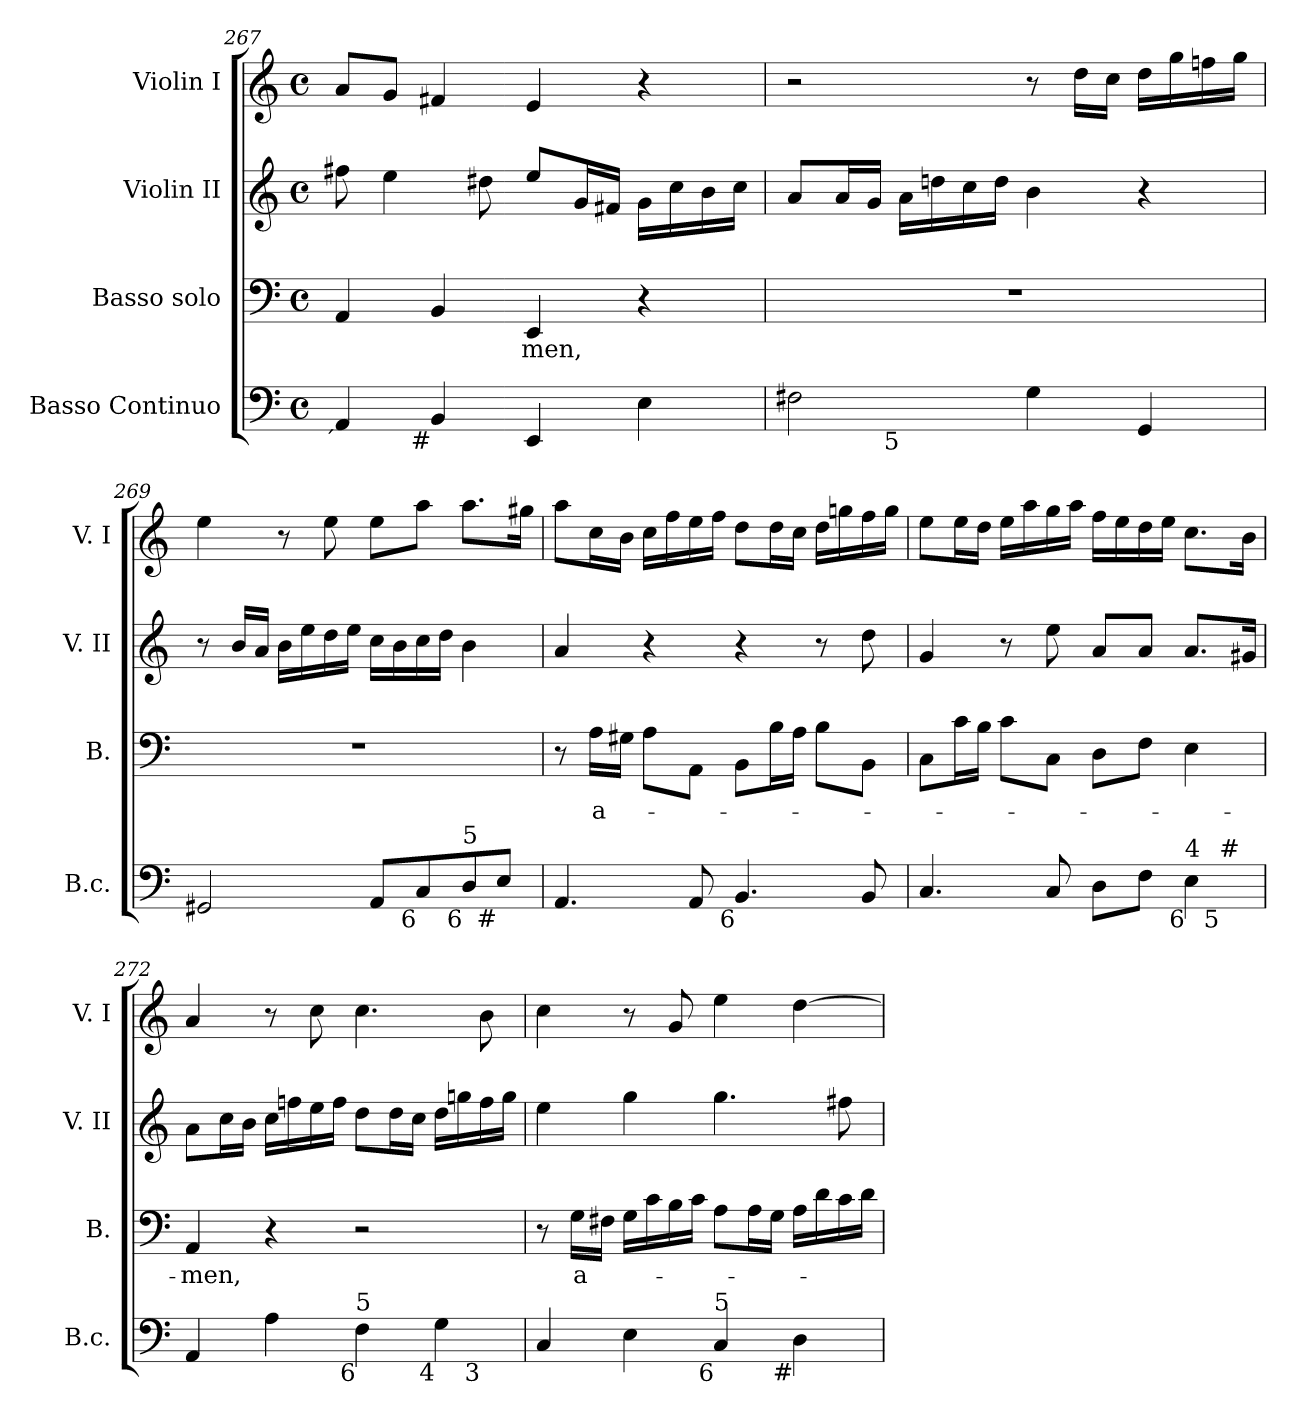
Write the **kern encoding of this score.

**kern	**kern	**text	**kern	**kern
*part4	*part3	*part3	*part2	*part1
*staff4	*staff3	*staff3	*staff2	*staff1
*I"Basso Continuo	*I"Basso solo	*	*I"Violin II	*I"Violin I
*I'B.c.	*I'B.	*	*I'V. II	*I'V. I
*clefF4	*clefF4	*	*clefG2	*clefG2
*k[]	*k[]	*	*k[]	*k[]
*a:	*a:	*	*a:	*a:
*M4/4	*M4/4	*	*M4/4	*M4/4
*met(c)	*met(c)	*	*met(c)	*met(c)
=267	=267	=267	=267	=267
!LO:TX:b:rj:t=´	!	!	!	!
4AAi/	4AAi/	.	8ff#Xi\	8ai/L
.	.	.	4eei\	8gi/J
!LO:TX:b:rj:t=#	!	!	!	!
4BBi/	4BBi/	.	.	4f#Xi/
.	.	.	8dd#Xi\	.
!	!	!LO:LY:b:color=#000000	!	!
4EEi/	4EEi/	-men,	8eei/L	4ei/
.	.	.	16gi/L	.
.	.	.	16f#Xi/JJ	.
4Ei\	4r	.	16gi\LL	4r
.	.	.	16cci\	.
.	.	.	16bi\	.
.	.	.	16cci\JJ	.
!!LO:PB:g=z
=268	=268	=268	=268	=268
!LO:TX:b:rj:t=6	!	!	!	!
*^	*	*	*	*
2F#Xi\	4ryy	1r	.	8ai/L	2r
.	.	.	.	16ai/L	.
.	.	.	.	16gi/JJ	.
!	!LO:TX:b:rj:t=5	!	!	!	!
.	2.ryy	.	.	16ai\LL	.
.	.	.	.	16ddni\	.
.	.	.	.	16cci\	.
.	.	.	.	16ddi\JJ	.
4Gi\	.	.	.	4bi\	8r
.	.	.	.	.	16ddi\LL
.	.	.	.	.	16cci\JJ
4GGi/	.	.	.	4r	16ddi\LL
.	.	.	.	.	16ggi\
.	.	.	.	.	16ffni\
.	.	.	.	.	16ggi\JJ
=269	=269	=269	=269	=269	=269
!LO:TX:b:rj:t=6	!	!	!	!	!
*v	*v	*	*	*	*
2GG#Xi/	1r	.	8r	4eei\
.	.	.	16bi/LL	.
.	.	.	16ai/JJ	.
.	.	.	16bi\LL	8r
.	.	.	16eei\	.
.	.	.	16ddi\	8eei\
.	.	.	16eei\JJ	.
8AAi/L	.	.	16cci\LL	8eei\L
.	.	.	16bi\	.
!LO:TX:b:rj:t=6	!	!	!	!
8Ci/	.	.	16cci\	8aai\J
.	.	.	16ddi\JJ	.
!LO:TX:b:rj:t=6	!	!	!	!
!LO:TX:t=5	!	!	!	!
8Di/	.	.	4bi\	8.aai\L
!LO:TX:b:rj:t=#	!	!	!	!
8Ei/J	.	.	.	.
.	.	.	.	16gg#Xi\Jk
=270	=270	=270	=270	=270
4.AAi/	8r	.	4ai/	8aai\L
!	!	!LO:LY:b:color=#000000	!	!
.	16Ai\LL	a-	.	16cci\L
.	16G#Xi\JJ	.	.	16bi\JJ
.	8Ai\L	.	4r	16cci\LL
.	.	.	.	16ffi\
8AAi/	8AAi\J	.	.	16eei\
.	.	.	.	16ffi\JJ
!LO:TX:b:rj:t=6	!	!	!	!
4.BBi/	8BBi\L	.	4r	8ddi\L
.	16Bi\L	.	.	16ddi\L
.	16Ai\JJ	.	.	16cci\JJ
.	8Bi\L	.	8r	16ddi\LL
.	.	.	.	16ggni\
8BBi/	8BBi\J	.	8ddi\	16ffi\
.	.	.	.	16ggi\JJ
!!LO:LB:g=z
=271	=271	=271	=271	=271
*^	*	*	*	*
4.Ci/	2..ryy	8Ci\L	.	4gi/	8eei\L
.	.	16ci\L	.	.	16eei\L
.	.	16Bi\JJ	.	.	16ddi\JJ
.	.	8ci\L	.	8r	16eei\LL
.	.	.	.	.	16aai\
8Ci/	.	8Ci\J	.	8eei\	16ggi\
.	.	.	.	.	16aai\JJ
8Di\L	.	8Di\L	.	8ai/L	16ffi\LL
.	.	.	.	.	16eei\
8Fi\J	.	8Fi\J	.	8ai/J	16ddi\
.	.	.	.	.	16eei\JJ
!LO:TX:b:rj:t=6	!	!	!	!	!
!LO:TX:t=4	!	!	!	!	!
4Ei\	.	4Ei\	.	8.ai/L	8.cci\L
!	!LO:TX:b:rj:t=5	!	!	!	!
!	!LO:TX:t=#	!	!	!	!
.	8ryy	.	.	.	.
.	.	.	.	16g#Xi/Jk	16bi\Jk
=272	=272	=272	=272	=272	=272
!	!	!	!LO:LY:b:color=#000000	!	!
4AAi/	2..ryy	4AAi/	-men,	8ai\L	4ai/
.	.	.	.	16cci\L	.
.	.	.	.	16bi\JJ	.
4Ai\	.	4r	.	16cci\LL	8r
.	.	.	.	16ffni\	.
.	.	.	.	16eei\	8cci\
.	.	.	.	16ffi\JJ	.
!LO:TX:b:rj:t=6	!	!	!	!	!
!LO:TX:t=5	!	!	!	!	!
4Fi\	.	2r	.	8ddi\L	4.cci\
.	.	.	.	16ddi\L	.
.	.	.	.	16cci\JJ	.
!LO:TX:b:rj:t=4	!	!	!	!	!
4Gi\	.	.	.	16ddi\LL	.
.	.	.	.	16ggni\	.
!	!LO:TX:b:rj:t=3	!	!	!	!
.	8ryy	.	.	16ffi\	8bi\
.	.	.	.	16ggi\JJ	.
*v	*v	*	*	*	*
=273	=273	=273	=273	=273
4Ci/	8r	.	4eei\	4cci\
!	!	!LO:LY:b:color=#000000	!	!
.	16Gi\LL	a-	.	.
.	16F#Xi\JJ	.	.	.
4Ei\	16Gi\LL	.	4ggi\	8r
.	16ci\	.	.	.
.	16Bi\	.	.	8gi/
.	16ci\JJ	.	.	.
!LO:TX:b:rj:t=6	!	!	!	!
!LO:TX:t=5	!	!	!	!
4Ci/	8Ai\L	.	4.ggi\	4eei\
.	16Ai\L	.	.	.
.	16Gi\JJ	.	.	.
!LO:TX:b:rj:t=#	!	!	!	!
4Di\	16Ai\LL	.	.	[4ddi\
.	16di\	.	.	.
.	16ci\	.	8ff#Xi\	.
.	16di\JJ	.	.	.
=	=	=	=	=
*-	*-	*-	*-	*-
